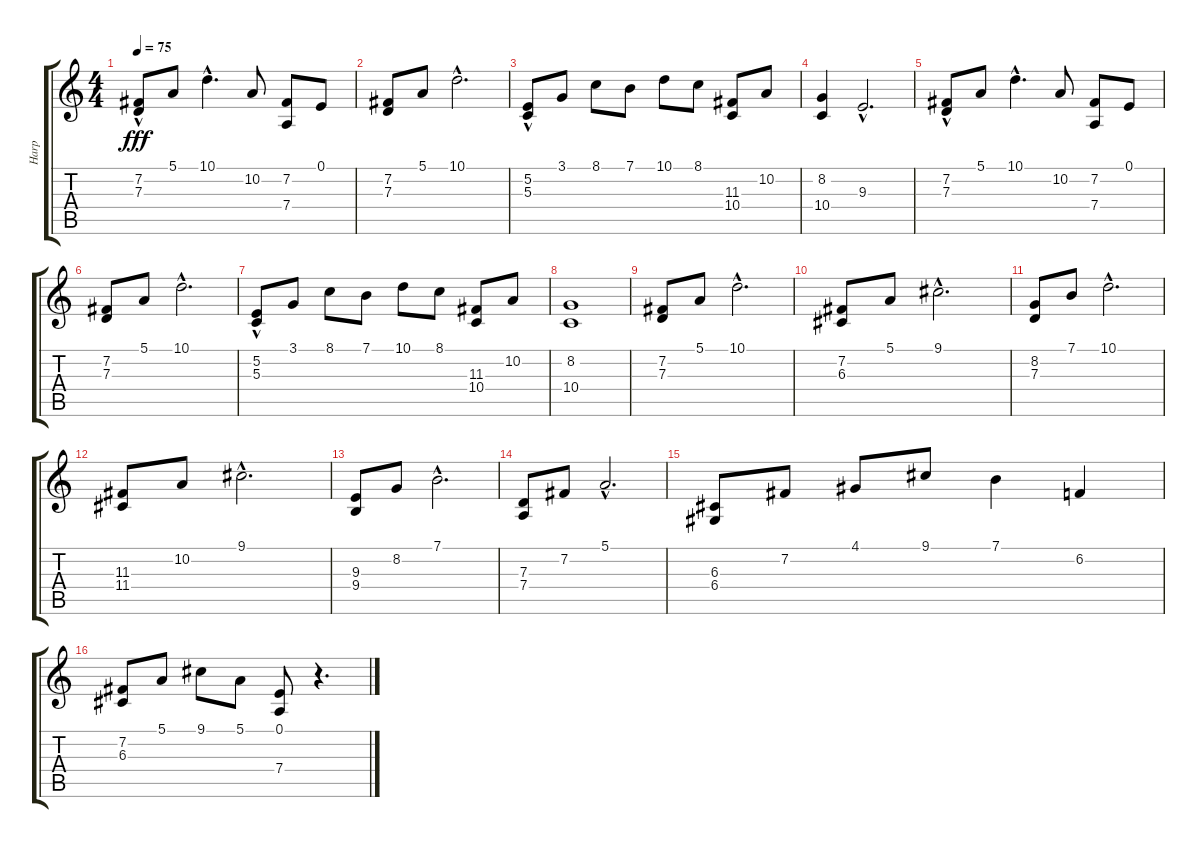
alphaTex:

\track ("Harp                " "Harp      ") {instrument orchestralharp}
\staff {score tabs}
\tuning (E4 B3 G3 D3 A2 E2) {hide}
\ts (4 4)
\tempo 75
\clef g2
\ks c
(7.2 7.3{hac}).8{dy fff instrument orchestralharp} 5.1.8 10.1{hac}.4{d} 10.2.8 (7.2 7.4).8 0.1.8 |
(7.2 7.3).8 5.1.8 10.1{hac}.2{d} |
(5.2 5.3{hac}).8 3.1.8 8.1.8 7.1.8 10.1.8 8.1.8 (11.3 10.4).8 10.2.8 |
(8.2 10.4).4 9.3{hac}.2{d} |
(7.2 7.3{hac}).8 5.1.8 10.1{hac}.4{d} 10.2.8 (7.2 7.4).8 0.1.8 |
(7.2 7.3).8 5.1.8 10.1{hac}.2{d} |
(5.2 5.3{hac}).8 3.1.8 8.1.8 7.1.8 10.1.8 8.1.8 (11.3 10.4).8 10.2.8 |
(8.2 10.4).1 |
(7.2 7.3).8 5.1.8 10.1{hac}.2{d} |
(7.2 6.3).8 5.1.8 9.1{hac}.2{d} |
(8.2 7.3).8 7.1.8 10.1{hac}.2{d} |
(11.3 11.4).8 10.2.8 9.1{hac}.2{d} |
(9.3 9.4).8 8.2.8 7.1{hac}.2{d} |
(7.3 7.4).8 7.2.8 5.1{hac}.2{d} |
(6.3 6.4).8 7.2.8 4.1.8 9.1.8 7.1.4 6.2.4 |
(7.2 6.3).8 5.1.8 9.1.8 5.1.8 (0.1 7.4).8 r.4{d}
